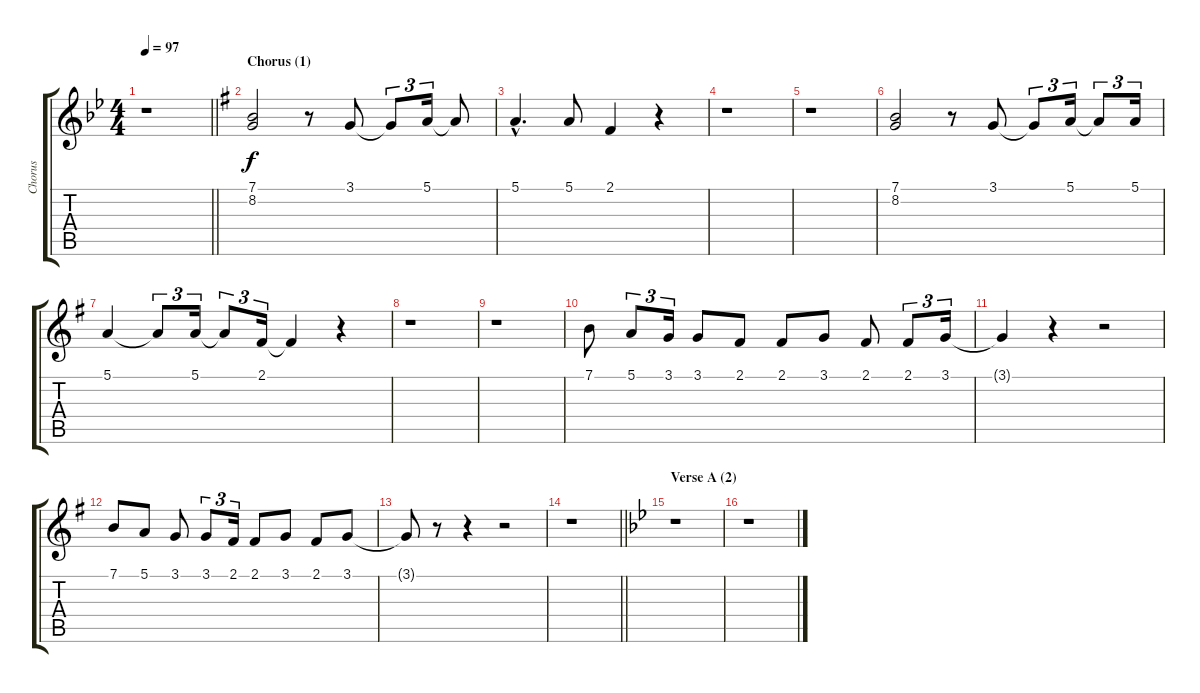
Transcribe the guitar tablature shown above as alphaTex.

\track ("Chorus" "Chorus") {instrument sopranosax}
\staff {score tabs}
\tuning (E4 B3 G3 D3 A2 E2) {hide}
\ts (4 4)
\tempo 97
\clef g2
\barLineRight lightlight
\ks bb
r.1{dy f} |
\section ("" "Chorus (1)")
\ks g
(7.1 8.2).2 r.8 3.1.8 3.1{t}.8{tu (3 2)} 5.1.16{tu (3 2)} 5.1{t}.8 |
5.1{hac}.4{d} 5.1.8 2.1.4 r.4 |
r.1 |
r.1 |
(7.1 8.2).2 r.8 3.1.8 3.1{t}.8{tu (3 2)} 5.1.16{tu (3 2)} 5.1{t}.8{tu (3 2)} 5.1.16{tu (3 2)} |
5.1.4 5.1{t}.8{tu (3 2)} 5.1.16{tu (3 2)} 5.1{t}.8{tu (3 2)} 2.1.16{tu (3 2)} 2.1{t}.4 r.4 |
r.1 |
r.1 |
7.1.8 5.1.8{tu (3 2)} 3.1.16{tu (3 2)} 3.1.8 2.1.8 2.1.8 3.1.8 2.1.8 2.1.8{tu (3 2)} 3.1.16{tu (3 2)} |
3.1{t}.4 r.4 r.2 |
7.1.8 5.1.8 3.1.8 3.1.8{tu (3 2)} 2.1.16{tu (3 2)} 2.1.8 3.1.8 2.1.8 3.1.8 |
3.1{t}.8 r.8 r.4 r.2 |
\barLineRight lightlight
r.1 |
\section ("" "Verse A (2)")
\ks bb
r.1 |
r.1
